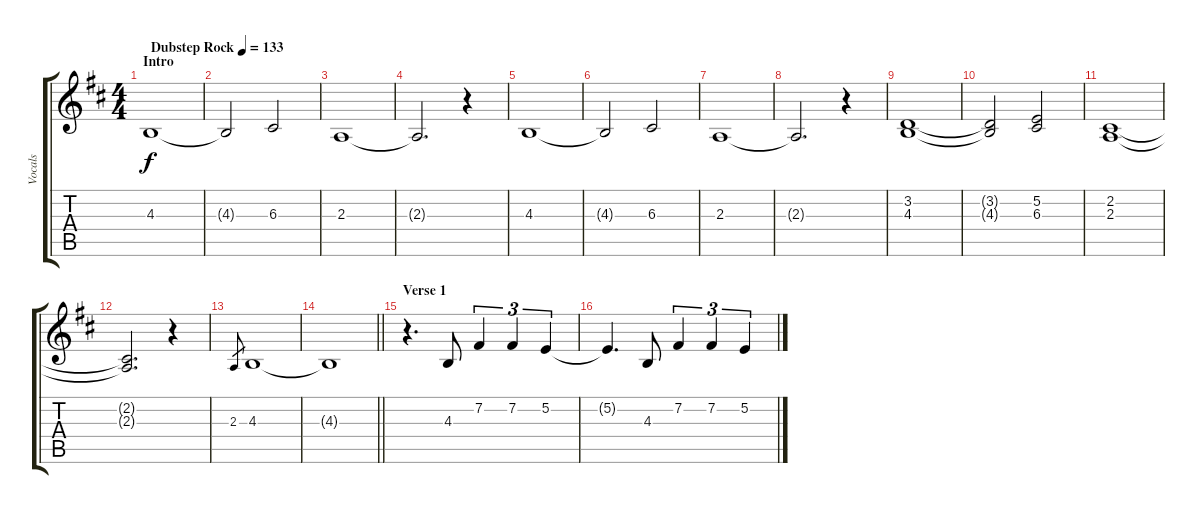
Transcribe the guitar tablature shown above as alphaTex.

\track ("Vocals" "Vocals") {instrument flute}
\staff {score tabs}
\tuning (E4 B3 G3 D3 A2 E2) {hide}
\ts (4 4)
\section ("" "Intro")
\tempo (133 "Dubstep Rock")
\clef g2
\ks bminor
4.3.1{dy f instrument flute} |
4.3{t}.2 6.3.2 |
2.3.1 |
2.3{t}.2{d} r.4 |
4.3.1 |
4.3{t}.2 6.3.2 |
2.3.1 |
2.3{t}.2{d} r.4 |
(3.2 4.3).1 |
(3.2{t} 4.3{t}).2 (5.2 6.3).2 |
(2.2 2.3).1 |
(2.2{t} 2.3{t}).2{d} r.4 |
2.3.8{gr} 4.3.1 |
\barLineRight lightlight
4.3{t}.1 |
\section ("" "Verse 1")
r.4{d} 4.3.8 7.2.4{tu (3 2)} 7.2.4{tu (3 2)} 5.2.4{tu (3 2)} |
5.2{t}.4{d} 4.3.8 7.2.4{tu (3 2)} 7.2.4{tu (3 2)} 5.2.4{tu (3 2)}
